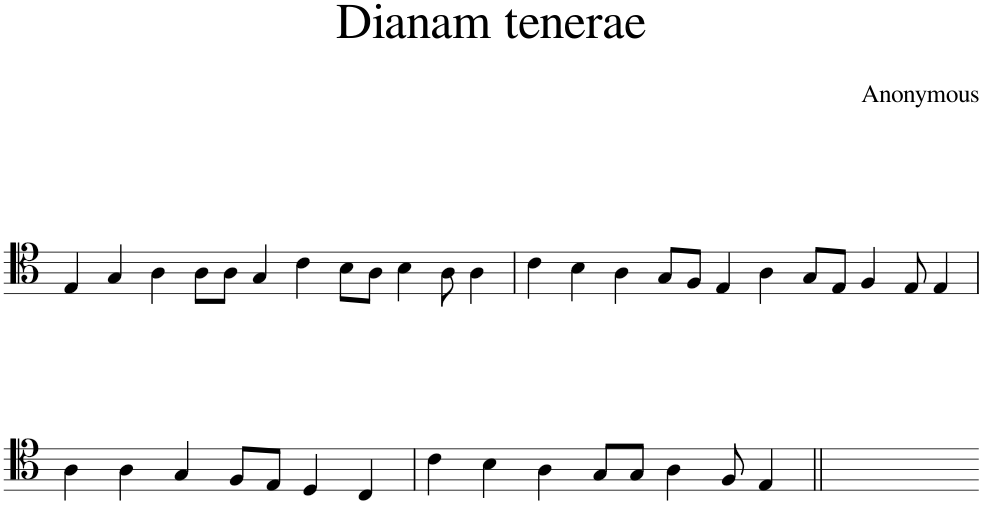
**kern
*part1
*staff1
*I"Piano
*I'Pno.
*clefC4
*k[]
*M19/8
=1
4E/
4G/
4A\
8A\L
8A\J
4G/
4c\
8B\L
8A\J
4B\
8A\
4A\
=2
4c\
4B\
4A\
8G/L
8F/J
4E/
4A\
8G/L
8E/J
4F/
8E/
4E/
!!LO:LB:g=z
=3
*M12/8
4A\
4A\
4G/
8F/L
8E/J
4D/
4C/
=4
*M13/8
4c\
4B\
4A\
8G/L
8G/J
4A\
8F/
4E/
=5||
1ryy
2ryy
8ryy
=-
*-
